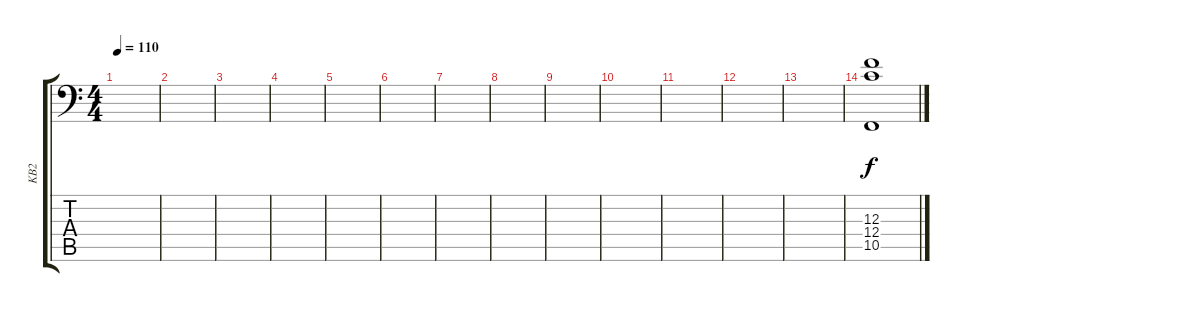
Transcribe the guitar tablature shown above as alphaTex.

\track ("KB2" "KB2") {instrument tubularbells}
\staff {score tabs}
\tuning (D4 A3 F3 C3 G1 D1) {hide}
\ts (4 4)
\tempo 110
\clef f4
\ks c
|
|
|
|
|
|
|
|
|
|
|
|
|
(12.3 12.4 10.5).1{instrument tubularbells}
